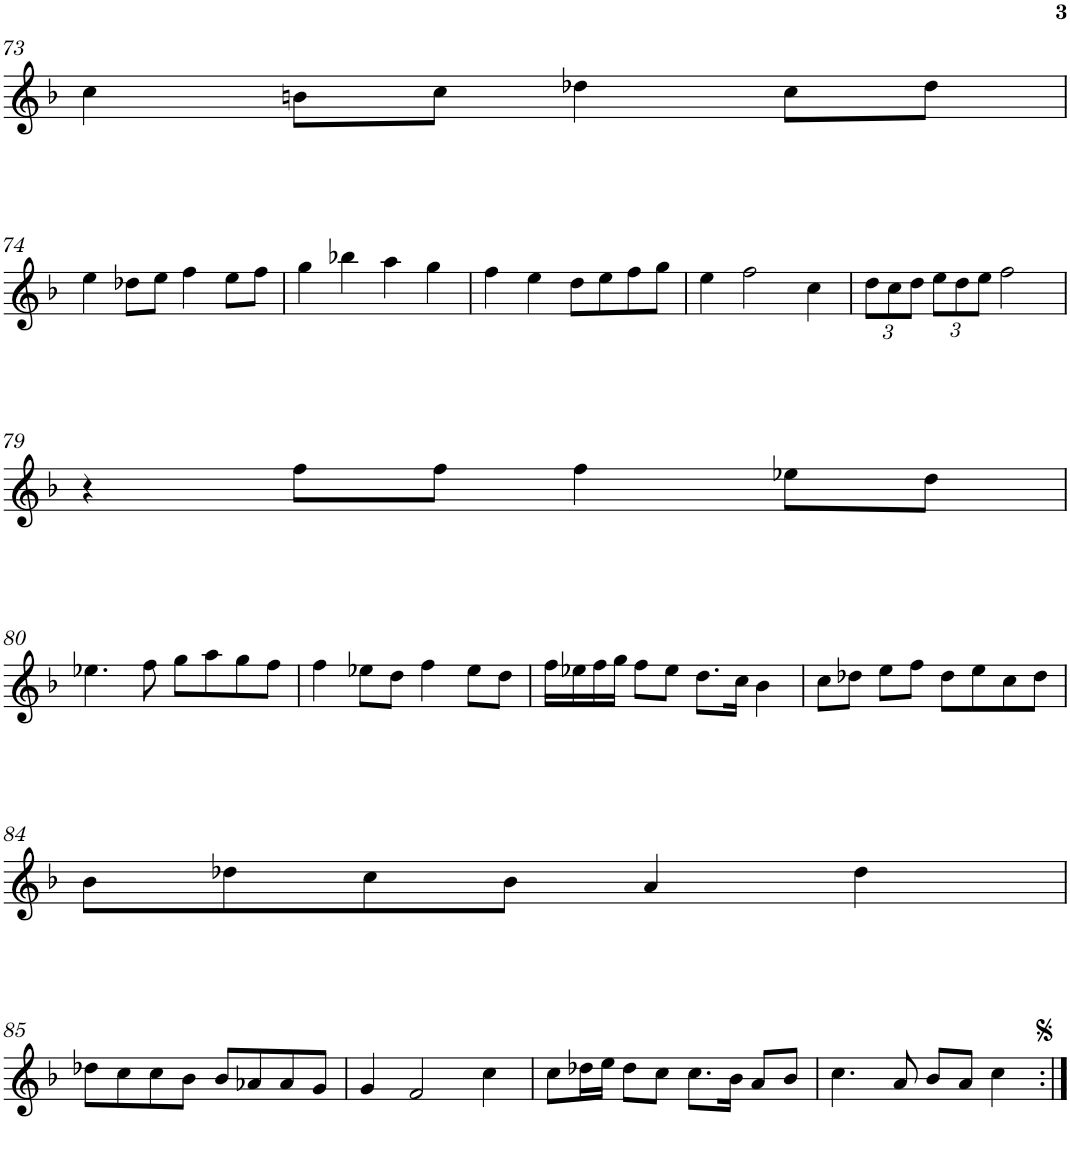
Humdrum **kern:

**kern
*part1
*staff1
*I"Piano
*I'Pno.
!!LO:PB:g=z
*clefG2
*k[b-]
*M4/4
*met(c)
=73
4cc\
8bn\L
8cc\J
4dd-X\
8cc\L
8dd-\J
!!LO:LB:g=z
=74
4ee\
8dd-X\L
8ee\J
4ff\
8ee\L
8ff\J
=75
4gg\
4bb-X\
4aa\
4gg\
=76
4ff\
4ee\
8dd\L
8ee\
8ff\
8gg\J
=77
4ee\
2ff\
4cc\
=78
*Xbrackettup
12dd\L
12cc\
12dd\J
12ee\L
12dd\
12ee\J
2ff\
!!LO:LB:g=z
=79
4r
8ff\L
8ff\J
4ff\
8ee-X\L
8dd\J
!!LO:LB:g=z
=80
4.ee-X\
8ff\
8gg\L
8aa\
8gg\
8ff\J
=81
4ff\
8ee-X\L
8dd\J
4ff\
8ee-\L
8dd\J
=82
16ff\LL
16ee-X\
16ff\
16gg\JJ
8ff\L
8ee-\J
8.dd\L
16cc\Jk
4b-\
=83
8cc\L
8dd-X\J
8ee\L
8ff\J
8dd-\L
8ee\
8cc\
8dd-\J
!!LO:LB:g=z
=84
8b-\L
8dd-X\
8cc\
8b-\J
4a/
4dd-\
!!LO:LB:g=z
=85
8dd-X\L
8cc\
8cc\
8b-\J
8b-/L
8a-X/
8a-/
8g/J
=86
4g/
2f/
4cc\
=87
8cc\L
16dd-X\L
16ee\JJ
8dd-\L
8cc\J
8.cc\L
16b-\Jk
8a/L
8b-/J
=88
4.cc\
8a/
8b-/L
8a/J
4cc\
=:|!
*-
